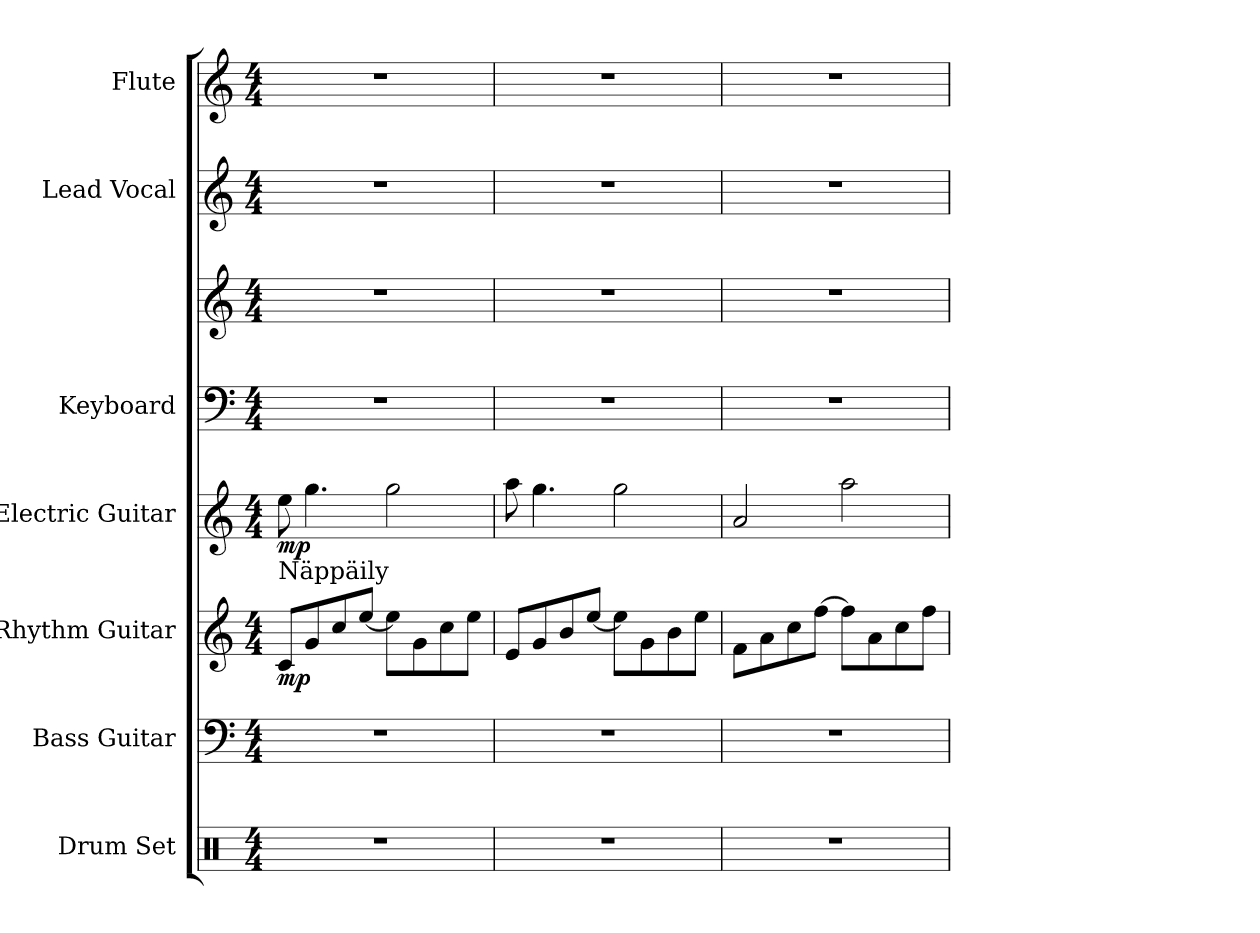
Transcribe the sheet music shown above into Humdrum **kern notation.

**kern	**kern	**kern	**dynam	**kern	**dynam	**kern	**kern	**kern	**kern
*part7	*part6	*part5	*part5	*part4	*part4	*part3	*part3	*part2	*part1
*staff8	*staff7	*staff6	*staff6	*staff5	*staff5	*staff4	*staff3	*staff2	*staff1
*I"Drum Set	*I"Bass Guitar	*I"Rhythm Guitar	*	*I"Electric Guitar	*	*I"Keyboard	*	*I"Lead Vocal	*I"Flute
*I'Dr.	*I'Bass	*I'Rhy.	*	*I'E. Gtr.	*	*I'Kbd.	*	*	*I'Fl.
!!LO:PB:g=z
*clefX	*clefF4	*clefG2	*	*clefG2	*	*clefF4	*clefG2	*clefG2	*clefG2
*	*ITrd7c12	*ITrd7c12	*	*ITrd7c12	*	*	*	*	*
*k[]	*k[]	*k[]	*	*k[]	*	*k[]	*k[]	*k[]	*k[]
*C:	*C:	*C:	*	*C:	*	*C:	*C:	*C:	*C:
*M4/4	*M4/4	*M4/4	*	*M4/4	*	*M4/4	*M4/4	*M4/4	*M4/4
*MM120	*MM120	*MM120	*	*MM120	*	*MM120	*MM120	*MM120	*MM120
=1	=1	=1	=1	=1	=1	=1	=1	=1	=1
!	!	!LO:TX:a:t=Näppäily	!	!	!	!	!	!	!
1r	1r	8Ci/L	mp	8ei\	mp	1r	1r	1r	1r
.	.	8Gi/	.	4.gi\	.	.	.	.	.
.	.	8ci/	.	.	.	.	.	.	.
.	.	[<8ei/J	.	.	.	.	.	.	.
.	.	8ei\L]	.	2gi\	.	.	.	.	.
.	.	8Gi\	.	.	.	.	.	.	.
.	.	8ci\	.	.	.	.	.	.	.
.	.	8ei\J	.	.	.	.	.	.	.
=2	=2	=2	=2	=2	=2	=2	=2	=2	=2
1r	1r	8Ei/L	.	8ai\	.	1r	1r	1r	1r
.	.	8Gi/	.	4.gi\	.	.	.	.	.
.	.	8Bi/	.	.	.	.	.	.	.
.	.	[<8ei/J	.	.	.	.	.	.	.
.	.	8ei\L]	.	2gi\	.	.	.	.	.
.	.	8Gi\	.	.	.	.	.	.	.
.	.	8Bi\	.	.	.	.	.	.	.
.	.	8ei\J	.	.	.	.	.	.	.
=3	=3	=3	=3	=3	=3	=3	=3	=3	=3
1r	1r	8Fi\L	.	2Ai/	.	1r	1r	1r	1r
.	.	8Ai\	.	.	.	.	.	.	.
.	.	8ci\	.	.	.	.	.	.	.
.	.	[>8fi\J	.	.	.	.	.	.	.
.	.	8fi\L]	.	2ai\	.	.	.	.	.
.	.	8Ai\	.	.	.	.	.	.	.
.	.	8ci\	.	.	.	.	.	.	.
.	.	8fi\J	.	.	.	.	.	.	.
=	=	=	=	=	=	=	=	=	=
*-	*-	*-	*-	*-	*-	*-	*-	*-	*-
